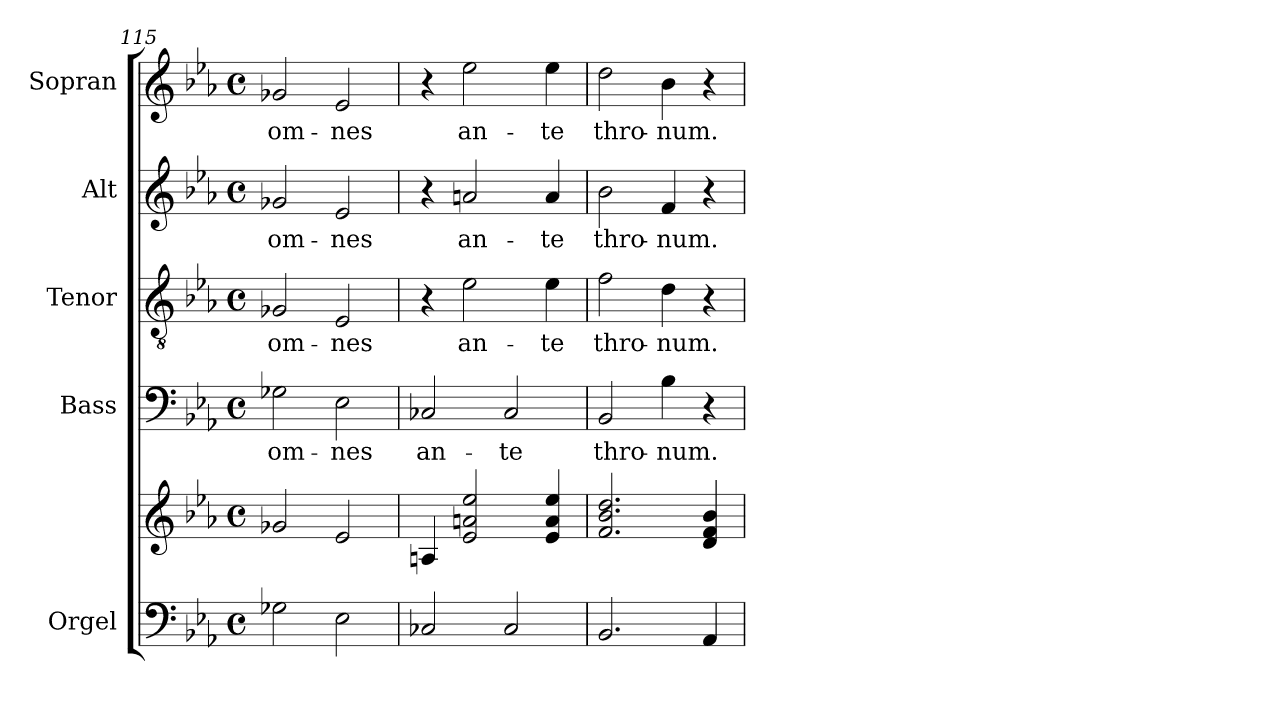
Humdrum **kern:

**kern	**kern	**kern	**text	**kern	**text	**kern	**text	**kern	**text
*part5	*part5	*part4	*part4	*part3	*part3	*part2	*part2	*part1	*part1
*staff6	*staff5	*staff4	*staff4	*staff3	*staff3	*staff2	*staff2	*staff1	*staff1
*I"Orgel	*	*I"Bass	*	*I"Tenor	*	*I"Alt	*	*I"Sopran	*
*I'Org.	*	*I'B.	*	*I'T.	*	*I'A.	*	*I'S.	*
*clefF4	*clefG2	*clefF4	*	*clefGv2	*	*clefG2	*	*clefG2	*
*k[b-e-a-]	*k[b-e-a-]	*k[b-e-a-]	*	*k[b-e-a-]	*	*k[b-e-a-]	*	*k[b-e-a-]	*
*E-:	*E-:	*E-:	*	*E-:	*	*E-:	*	*E-:	*
*M4/4	*M4/4	*M4/4	*	*M4/4	*	*M4/4	*	*M4/4	*
*met(c)	*met(c)	*met(c)	*	*met(c)	*	*met(c)	*	*met(c)	*
=115	=115	=115	=115	=115	=115	=115	=115	=115	=115
!	!	!	!LO:LY:b	!	!LO:LY:b	!	!LO:LY:b	!	!LO:LY:b
2G-X\	2g-X/	2G-X\	om-	2G-X/	om-	2g-X/	om-	2g-X/	om-
!	!	!	!LO:LY:b	!	!LO:LY:b	!	!LO:LY:b	!	!LO:LY:b
2E-\	2e-/	2E-\	-nes	2E-/	-nes	2e-/	-nes	2e-/	-nes
=116	=116	=116	=116	=116	=116	=116	=116	=116	=116
!	!	!	!LO:LY:b	!	!	!	!	!	!
2C-X/	4An/	2C-X/	an-	4r	.	4r	.	4r	.
!	!	!	!	!	!LO:LY:b	!	!LO:LY:b	!	!LO:LY:b
.	2e-/ 2an/ 2ee-/	.	.	2e-\	an-	2an/	an-	2ee-\	an-
!	!	!	!LO:LY:b	!	!	!	!	!	!
2C-/	.	2C-/	-te	.	.	.	.	.	.
!	!	!	!	!	!LO:LY:b	!	!LO:LY:b	!	!LO:LY:b
.	4e-/ 4a/ 4ee-/	.	.	4e-\	-te	4a/	-te	4ee-\	-te
=117	=117	=117	=117	=117	=117	=117	=117	=117	=117
!	!	!	!LO:LY:b	!	!LO:LY:b	!	!LO:LY:b	!	!LO:LY:b
2.BB-/	2.f/ 2.b-/ 2.dd/	2BB-/	thro-	2f\	thro-	2b-\	thro-	2dd\	thro-
!	!	!	!LO:LY:b	!	!LO:LY:b	!	!LO:LY:b	!	!LO:LY:b
.	.	4B-\	-num.	4d\	-num.	4f/	-num.	4b-\	-num.
4AA-/	4d/ 4f/ 4b-/	4r	.	4r	.	4r	.	4r	.
=	=	=	=	=	=	=	=	=	=
*-	*-	*-	*-	*-	*-	*-	*-	*-	*-
